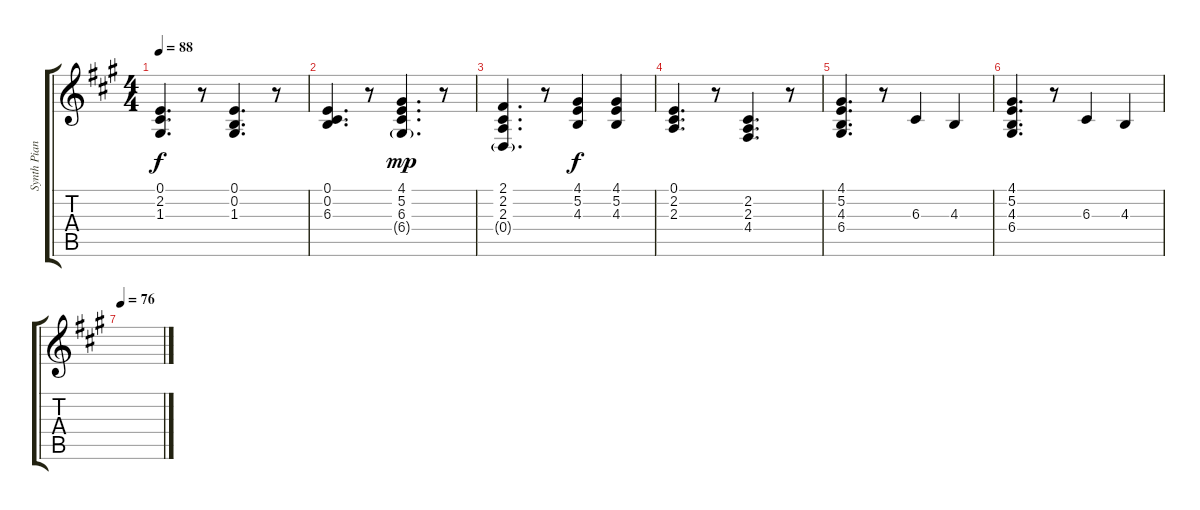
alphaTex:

\track ("Synth Piano 1" "Synth Pian") {instrument electricpiano2}
\staff {score tabs}
\tuning (E4 B3 G3 D3 A2 E2) {hide}
\ts (4 4)
\tempo 88
\clef g2
\ks a
(0.1 2.2 1.3).4{d dy f} r.8 (0.1 0.2 1.3).4{d} r.8 |
(0.1 0.2 6.3).4{d} r.8 (4.1 5.2 6.3 6.4{g}).4{d dy mp} r.8 |
(2.1 2.2 2.3 0.4{g}).4{d} r.8 (4.1 5.2 4.3).4{dy f} (4.1 5.2 4.3).4 |
(0.1 2.2 2.3).4{d} r.8 (2.2 2.3 4.4).4{d} r.8 |
(4.1 5.2 4.3 6.4).4{d} r.8 6.3.4 4.3.4 |
(4.1 5.2 4.3 6.4).4{d} r.8 6.3.4 4.3.4 |
\tempo 76
